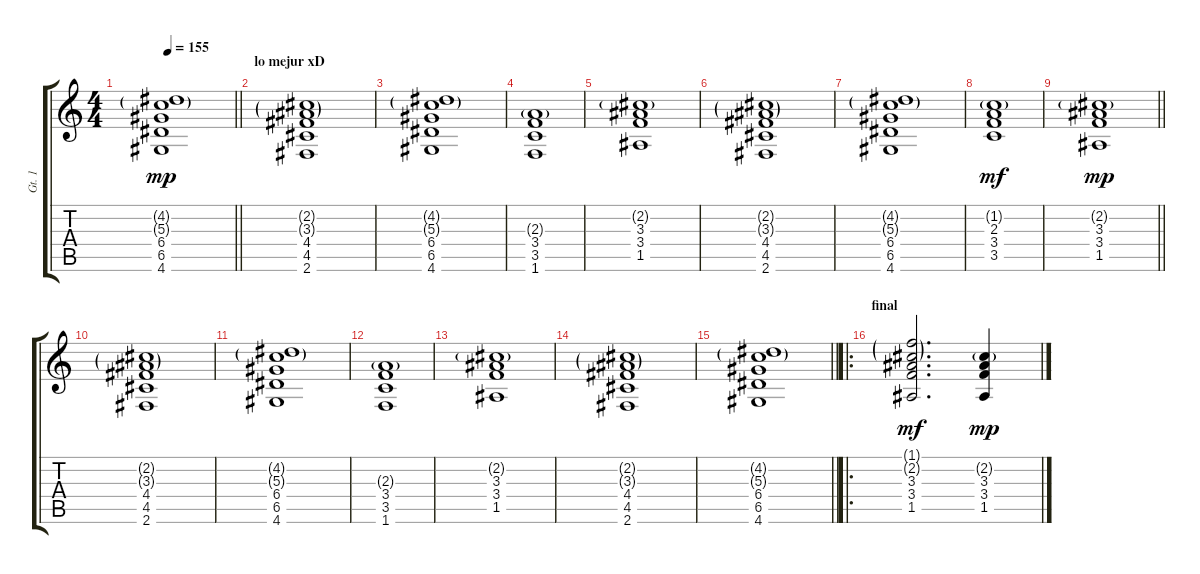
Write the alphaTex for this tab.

\track ("Gt. 1" "Gt. 1") {instrument distortionguitar}
\staff {score tabs}
\tuning (E4 B3 G3 D3 A2 E2) {hide}
\ts (4 4)
\tempo 155
\clef g2
\barLineRight lightlight
\ks c
(4.2{g} 5.3{g} 6.4 6.5 4.6).1{dy mp} |
\section ("" "lo mejur xD")
(2.2{g} 3.3{g} 4.4 4.5 2.6).1 |
(4.2{g} 5.3{g} 6.4 6.5 4.6).1 |
(2.3{g} 3.4 3.5 1.6).1 |
(2.2{g} 3.3 3.4 1.5).1 |
(2.2{g} 3.3{g} 4.4 4.5 2.6).1 |
(4.2{g} 5.3{g} 6.4 6.5 4.6).1 |
(1.2{g} 2.3 3.4 3.5).1{dy mf} |
\barLineRight lightlight
(2.2{g} 3.3 3.4 1.5).1{dy mp} |
(2.2{g} 3.3{g} 4.4 4.5 2.6).1 |
(4.2{g} 5.3{g} 6.4 6.5 4.6).1 |
(2.3{g} 3.4 3.5 1.6).1 |
(2.2{g} 3.3 3.4 1.5).1 |
(2.2{g} 3.3{g} 4.4 4.5 2.6).1 |
\barLineRight lightlight
(4.2{g} 5.3{g} 6.4 6.5 4.6).1 |
\ro
\section ("" "final")
(1.1{g} 2.2{g} 3.3 3.4 1.5).2{d dy mf volume 6} (2.2{g} 3.3 3.4 1.5).4{dy mp}
